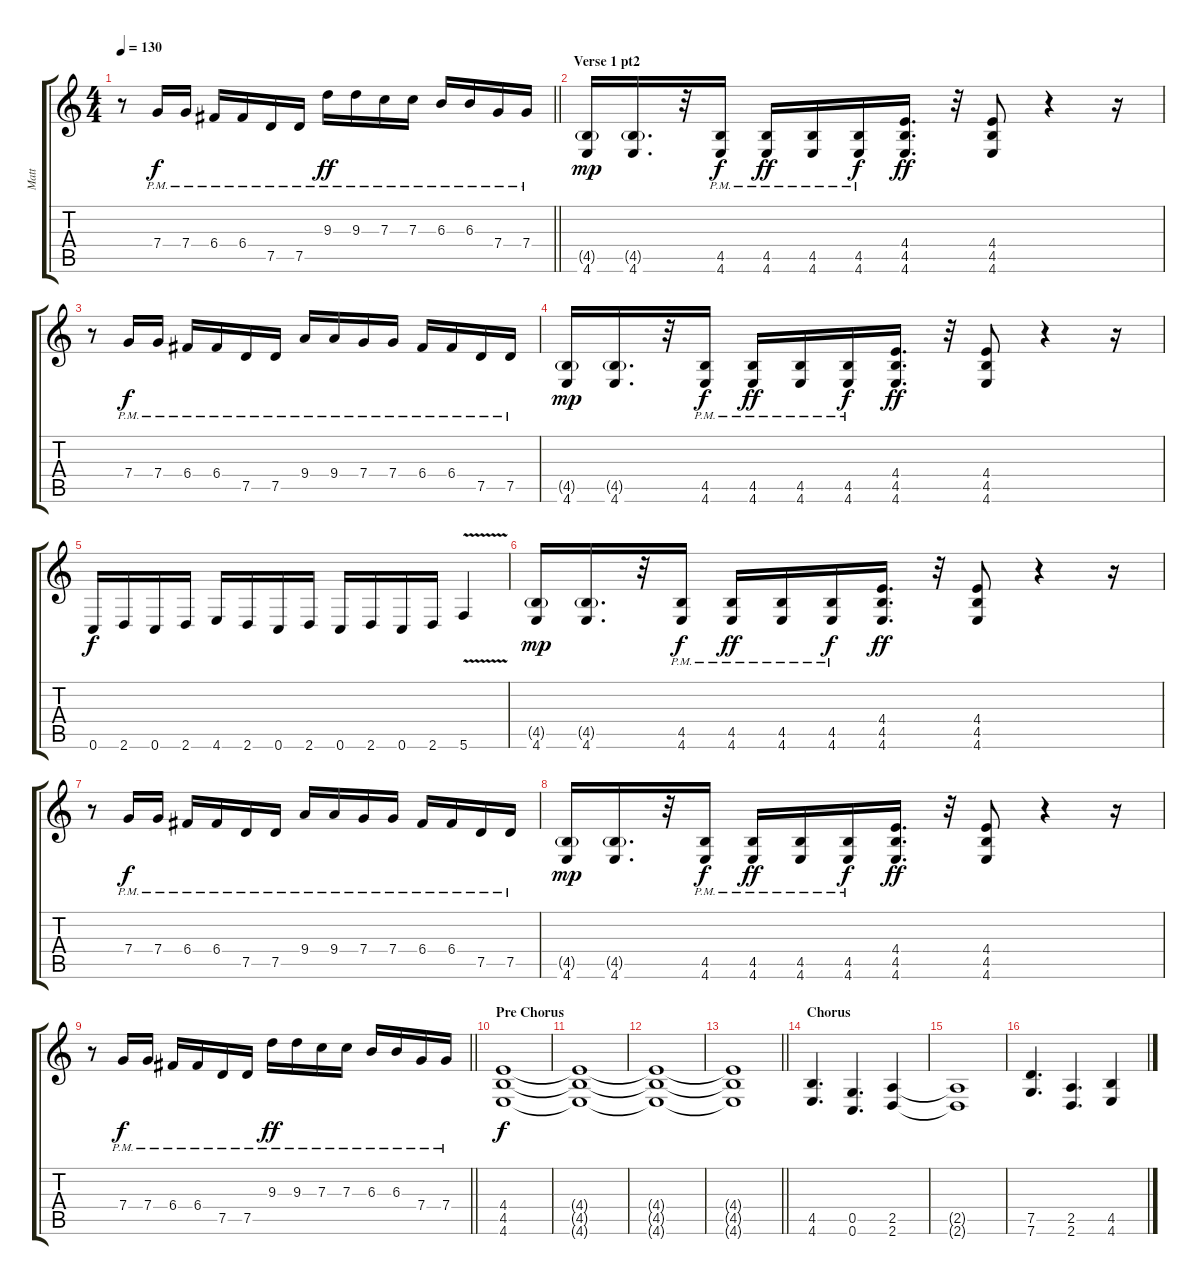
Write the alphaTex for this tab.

\track ("Matt" "Matt") {instrument distortionguitar}
\staff {score tabs}
\tuning (D4 A3 F3 C3 G2 C2) {hide}
\ts (4 4)
\tempo 130
\clef g2
\barLineRight lightlight
\ks c
r.8{dy ff} 7.4{pm}.16{dy f} 7.4{pm}.16 6.4{pm}.16 6.4{pm}.16 7.5{pm}.16 7.5{pm}.16 9.3{pm}.16{dy ff} 9.3{pm}.16 7.3{pm}.16 7.3{pm}.16 6.3{pm}.16 6.3{pm}.16 7.4{pm}.16 7.4{pm}.16 |
\section ("" "Verse 1 pt2")
(4.5{g} 4.6).16{dy mp} (4.5{g} 4.6).16{d} r.32 (4.5{pm} 4.6{pm}).16{dy f} (4.5{pm} 4.6).16{dy ff} (4.5{pm} 4.6).16 (4.5{pm} 4.6).16{dy f} (4.4 4.5 4.6).16{d dy ff} r.32 (4.4 4.5 4.6).8 r.4 r.16 |
r.8 7.4{pm}.16{dy f} 7.4{pm}.16 6.4{pm}.16 6.4{pm}.16 7.5{pm}.16 7.5{pm}.16 9.4{pm}.16 9.4{pm}.16 7.4{pm}.16 7.4{pm}.16 6.4{pm}.16 6.4{pm}.16 7.5{pm}.16 7.5{pm}.16 |
(4.5{g} 4.6).16{dy mp} (4.5{g} 4.6).16{d} r.32 (4.5{pm} 4.6{pm}).16{dy f} (4.5{pm} 4.6).16{dy ff} (4.5{pm} 4.6).16 (4.5{pm} 4.6).16{dy f} (4.4 4.5 4.6).16{d dy ff} r.32 (4.4 4.5 4.6).8 r.4 r.16 |
0.6.16{dy f} 2.6.16 0.6.16 2.6.16 4.6.16 2.6.16 0.6.16 2.6.16 0.6.16 2.6.16 0.6.16 2.6.16 5.6{v}.4 |
(4.5{g} 4.6).16{dy mp} (4.5{g} 4.6).16{d} r.32 (4.5{pm} 4.6{pm}).16{dy f} (4.5{pm} 4.6).16{dy ff} (4.5{pm} 4.6).16 (4.5{pm} 4.6).16{dy f} (4.4 4.5 4.6).16{d dy ff} r.32 (4.4 4.5 4.6).8 r.4 r.16 |
r.8 7.4{pm}.16{dy f} 7.4{pm}.16 6.4{pm}.16 6.4{pm}.16 7.5{pm}.16 7.5{pm}.16 9.4{pm}.16 9.4{pm}.16 7.4{pm}.16 7.4{pm}.16 6.4{pm}.16 6.4{pm}.16 7.5{pm}.16 7.5{pm}.16 |
(4.5{g} 4.6).16{dy mp} (4.5{g} 4.6).16{d} r.32 (4.5{pm} 4.6{pm}).16{dy f} (4.5{pm} 4.6).16{dy ff} (4.5{pm} 4.6).16 (4.5{pm} 4.6).16{dy f} (4.4 4.5 4.6).16{d dy ff} r.32 (4.4 4.5 4.6).8 r.4 r.16 |
\barLineRight lightlight
r.8 7.4{pm}.16{dy f} 7.4{pm}.16 6.4{pm}.16 6.4{pm}.16 7.5{pm}.16 7.5{pm}.16 9.3{pm}.16{dy ff} 9.3{pm}.16 7.3{pm}.16 7.3{pm}.16 6.3{pm}.16 6.3{pm}.16 7.4{pm}.16 7.4{pm}.16 |
\section ("" "Pre Chorus")
(4.4 4.5 4.6).1{dy f} |
(4.4{t} 4.5{t} 4.6{t}).1 |
(4.4{t} 4.5{t} 4.6{t}).1 |
\barLineRight lightlight
(4.4{t} 4.5{t} 4.6{t}).1 |
\section ("" "Chorus")
(4.5 4.6).4{d} (0.5 0.6).4{d} (2.5 2.6).4 |
(2.5{t} 2.6{t}).1 |
(7.5 7.6).4{d} (2.5 2.6).4{d} (4.5 4.6).4
